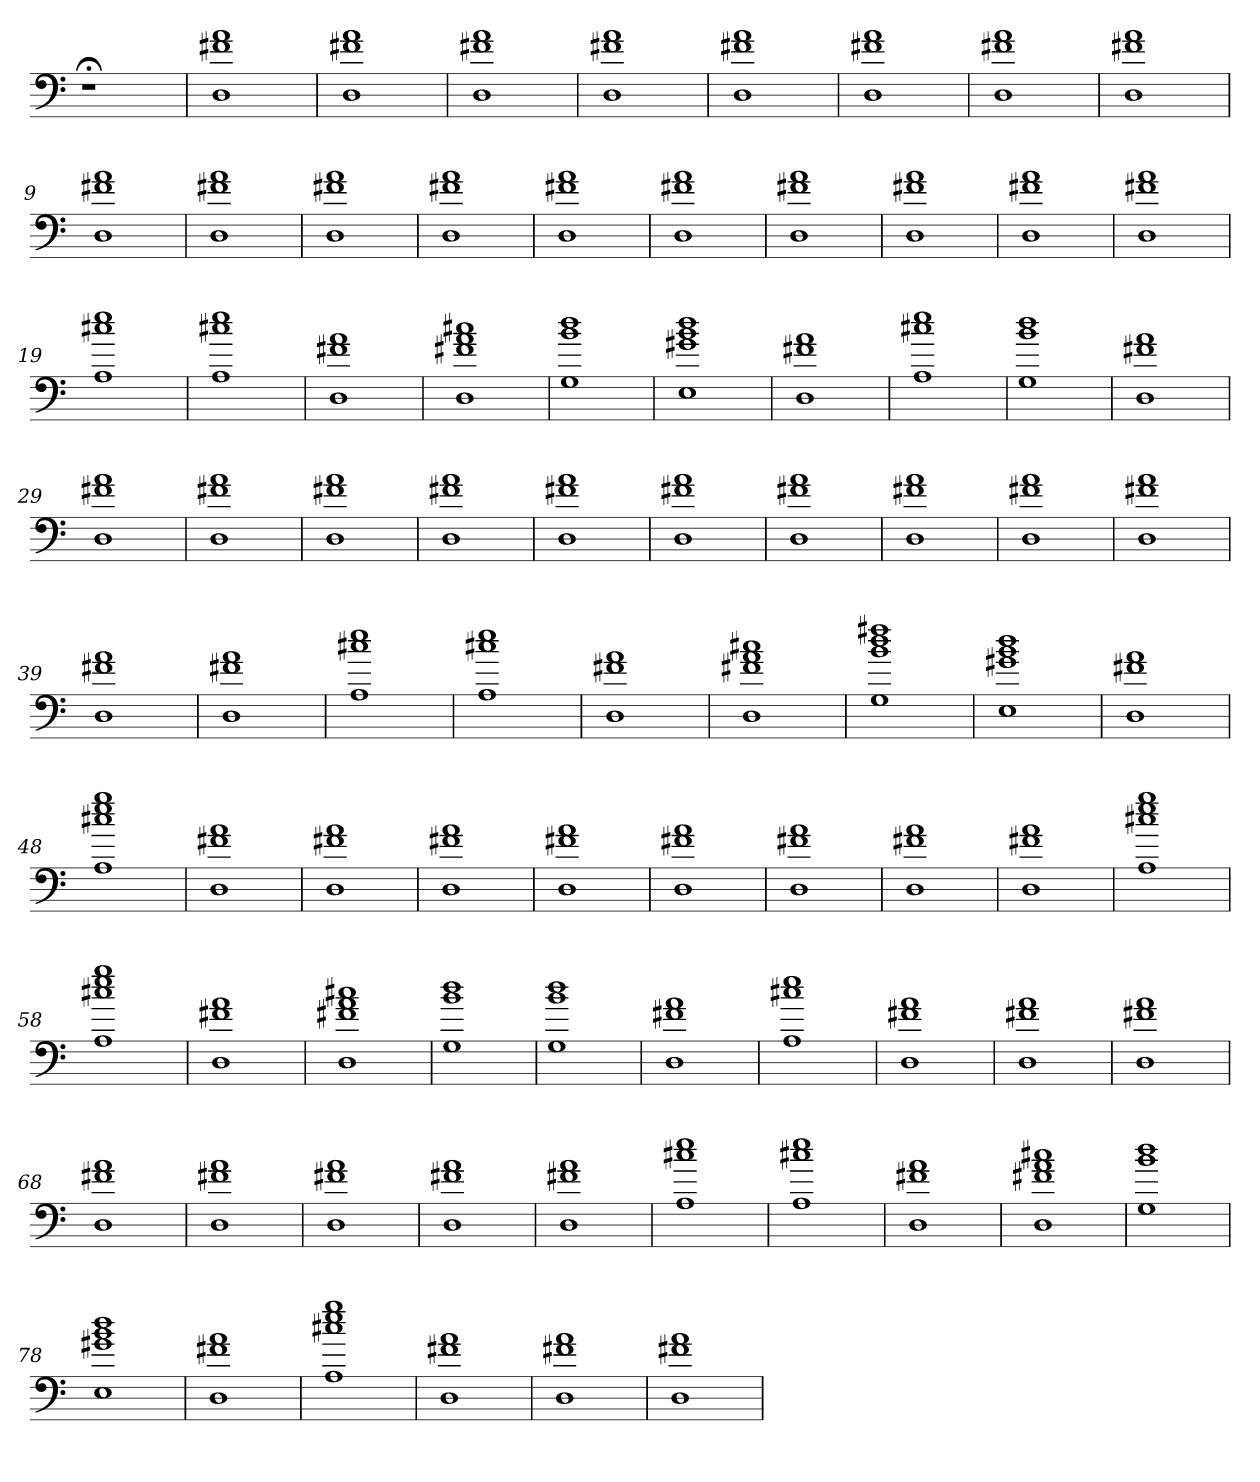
**kern
*part1
*staff1
=
1r;<
=1
1D 1f#X 1a
=2
1D 1f#X 1a
=3
1D 1f#X 1a
=4
1D 1f#X 1a
=5
1D 1f#X 1a
=6
1D 1f#X 1a
=7
1D 1f#X 1a
=8
1D 1f#X 1a
=9
1D 1f#X 1a
=10
1D 1f#X 1a
=11
1D 1f#X 1a
=12
1D 1f#X 1a
=13
1D 1f#X 1a
=14
1D 1f#X 1a
=15
1D 1f#X 1a
=16
1D 1f#X 1a
=17
1D 1f#X 1a
=18
1D 1f#X 1a
=19
1A 1cc#X 1ee
=20
1A 1cc#X 1ee
=21
1D 1f#X 1a
=22
1D 1f#X 1a 1cc#X
=23
1G 1b 1dd
=24
1E 1g#X 1b 1dd
=25
1D 1f#X 1a
=26
1A 1cc#X 1ee
=27
1G 1b 1dd
=28
1D 1f#X 1a
=29
1D 1f#X 1a
=30
1D 1f#X 1a
=31
1D 1f#X 1a
=32
1D 1f#X 1a
=33
1D 1f#X 1a
=34
1D 1f#X 1a
=35
1D 1f#X 1a
=36
1D 1f#X 1a
=37
1D 1f#X 1a
=38
1D 1f#X 1a
=39
1D 1f#X 1a
=40
1D 1f#X 1a
=41
1A 1cc#X 1ee
=42
1A 1cc#X 1ee
=43
1D 1f#X 1a
=44
1D 1f#X 1a 1cc#X
=45
1G 1b 1dd 1ff#X
=46
1E 1g#X 1b 1dd
=47
1D 1f#X 1a
=48
1A 1cc#X 1ee 1gg
=49
1D 1f#X 1a
=50
1D 1f#X 1a
=51
1D 1f#X 1a
=52
1D 1f#X 1a
=53
1D 1f#X 1a
=54
1D 1f#X 1a
=55
1D 1f#X 1a
=56
1D 1f#X 1a
=57
1A 1cc#X 1ee 1gg
=58
1A 1cc#X 1ee 1gg
=59
1D 1f#X 1a
=60
1D 1f#X 1a 1cc#X
=61
1G 1b 1dd
=62
1G 1b 1dd
=63
1D 1f#X 1a
=64
1A 1cc#X 1ee
=65
1D 1f#X 1a
=66
1D 1f#X 1a
=67
1D 1f#X 1a
=68
1D 1f#X 1a
=69
1D 1f#X 1a
=70
1D 1f#X 1a
=71
1D 1f#X 1a
=72
1D 1f#X 1a
=73
1A 1cc#X 1ee
=74
1A 1cc#X 1ee
=75
1D 1f#X 1a
=76
1D 1f#X 1a 1cc#X
=77
1G 1b 1dd
=78
1E 1g#X 1b 1dd
=79
1D 1f#X 1a
=80
1A 1cc#X 1ee 1gg
=81
1D 1f#X 1a
=82
1D 1f#X 1a
=83
1D 1f#X 1a
=
*-
